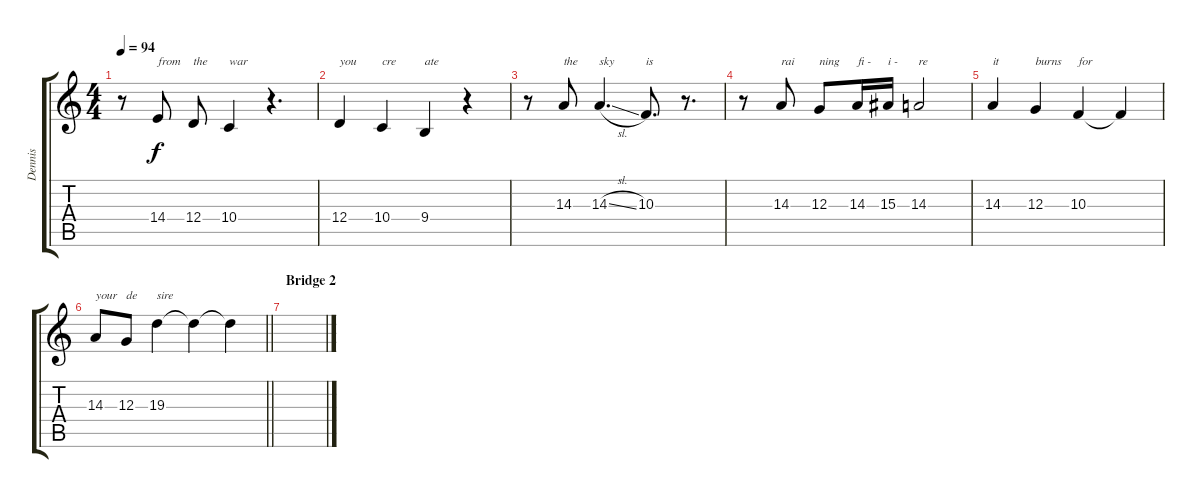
\track ("Dennis" "Dennis") {instrument tenorsax}
\staff {score tabs}
\tuning (E4 B3 G3 D3 A2 E2) {hide}
\ts (4 4)
\tempo 94
\clef g2
\ks c
r.8{dy f} 14.4.8{txt "from"} 12.4.8{txt "the"} 10.4.4{txt "war"} r.4{d} |
12.4.4{txt "you"} 10.4.4{txt "cre"} 9.4.4{txt "ate"} r.4 |
r.8 14.3.8{txt "the"} 14.3{sl}.4{d txt "sky"} 10.3.8{d txt "is"} r.8{d} |
r.8 14.3.8{txt "rai"} 12.3.8{txt "ning"} 14.3.16{txt "fi -"} 15.3.16{txt "i -"} 14.3.2{txt "re"} |
14.3.4{txt "it"} 12.3.4{txt "burns"} 10.3.4{txt "for"} 10.3{t}.4 |
\barLineRight lightlight
14.3.8{txt "your"} 12.3.8{txt "de"} 19.3.4{txt "sire"} 19.3{t}.4 19.3{t}.4 |
\section ("" "Bridge 2")
